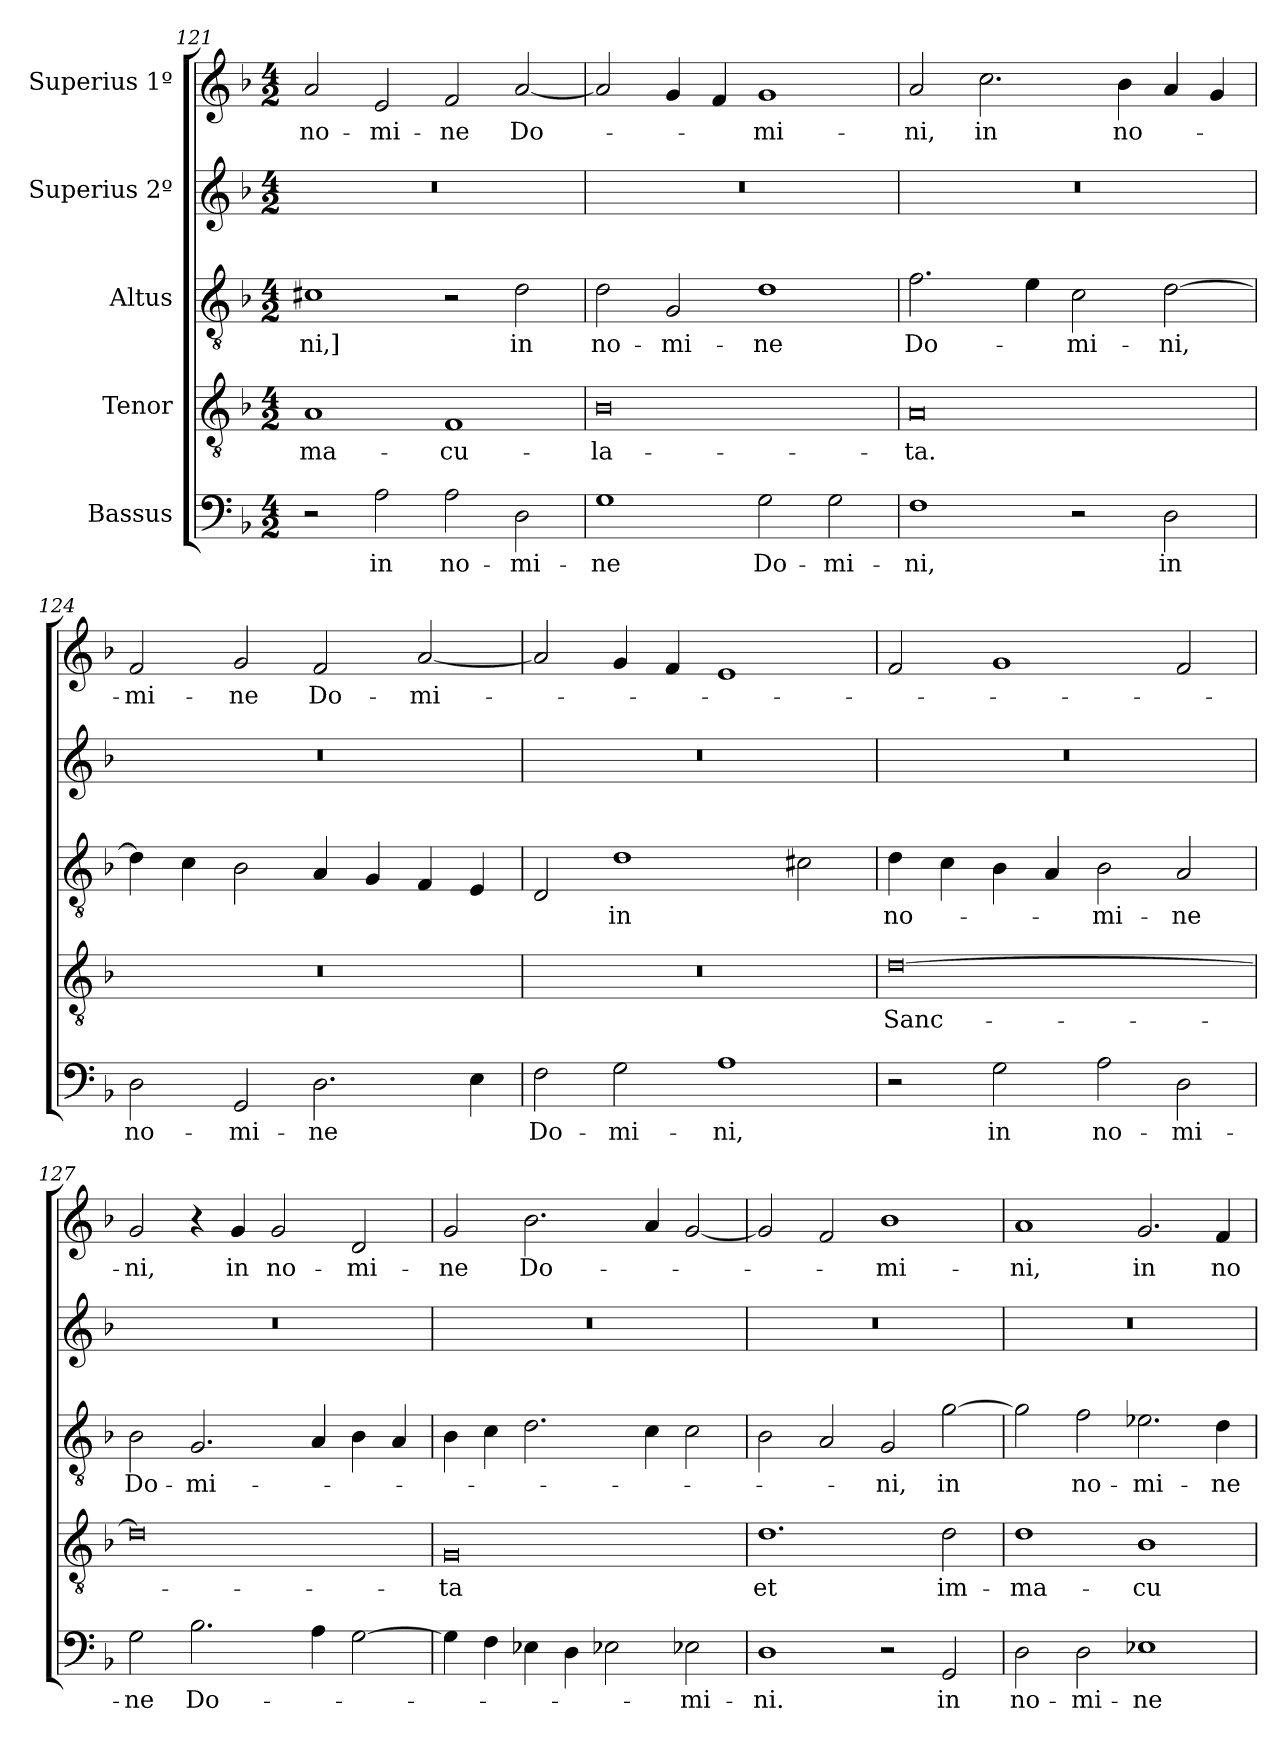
**kern	**text	**kern	**text	**kern	**text	**kern	**kern	**text
*part5	*part5	*part4	*part4	*part3	*part3	*part2	*part1	*part1
*staff5	*staff5	*staff4	*staff4	*staff3	*staff3	*staff2	*staff1	*staff1
*I"Bassus	*	*I"Tenor	*	*I"Altus	*	*I"Superius 2º	*I"Superius 1º	*
*clefF4	*	*clefGv2	*	*clefGv2	*	*clefG2	*clefG2	*
*k[b-]	*	*k[b-]	*	*k[b-]	*	*k[b-]	*k[b-]	*
*M4/2	*	*M4/2	*	*M4/2	*	*M4/2	*M4/2	*
=121	=121	=121	=121	=121	=121	=121	=121	=121
2r	.	1A/	-ma-	1c#X\	-ni,]	0r	2a/	no-
2A\	in	.	.	.	.	.	2e/	-mi-
2A\	no-	1F/	-cu-	2r	.	.	2f/	-ne
2D\	-mi-	.	.	2d\	in	.	[2a/	Do-
=122	=122	=122	=122	=122	=122	=122	=122	=122
1G\	-ne	0B-\	-la-	2d\	no-	0r	2a/]	.
.	.	.	.	2G/	-mi-	.	4g/	.
.	.	.	.	.	.	.	4f/	.
2G\	Do-	.	.	1d\	-ne	.	1g/	-mi-
2G\	-mi-	.	.	.	.	.	.	.
=123	=123	=123	=123	=123	=123	=123	=123	=123
1F\	-ni,	0A/	-ta.	2.f\	Do-	0r	2a/	-ni,
.	.	.	.	.	.	.	2.cc\	in
.	.	.	.	4e\	.	.	.	.
2r	.	.	.	2c\	-mi-	.	.	.
.	.	.	.	.	.	.	4b-\	no-
2D\	in	.	.	[2d\	-ni,	.	4a/	.
.	.	.	.	.	.	.	4g/	.
=124	=124	=124	=124	=124	=124	=124	=124	=124
2D\	no-	0r	.	4d\]	.	0r	2f/	-mi-
.	.	.	.	4c\	.	.	.	.
2GG/	-mi-	.	.	2B-\	.	.	2g/	-ne
2.D\	-ne	.	.	4A/	.	.	2f/	Do-
.	.	.	.	4G/	.	.	.	.
.	.	.	.	4F/	.	.	[2a/	-mi-
4E\	.	.	.	4E/	.	.	.	.
=125	=125	=125	=125	=125	=125	=125	=125	=125
2F\	Do-	0r	.	2D/	.	0r	2a/]	.
2G\	-mi-	.	.	1d\	in	.	4g/	.
.	.	.	.	.	.	.	4f/	.
1A\	-ni,	.	.	.	.	.	1e/	.
.	.	.	.	2c#X\	.	.	.	.
=126	=126	=126	=126	=126	=126	=126	=126	=126
2r	.	[0d\	Sanc-	4d\	no-	0r	2f/	.
.	.	.	.	4c\	.	.	.	.
2G\	in	.	.	4B-\	.	.	1g/	.
.	.	.	.	4A/	.	.	.	.
2A\	no-	.	.	2B-\	-mi-	.	.	.
2D\	-mi-	.	.	2A/	-ne	.	2f/	.
=127	=127	=127	=127	=127	=127	=127	=127	=127
2G\	-ne	0d\]	.	2B-\	Do-	0r	2g/	-ni,
2.B-\	Do-	.	.	2.G/	-mi-	.	4r	.
.	.	.	.	.	.	.	4g/	in
.	.	.	.	.	.	.	2g/	no-
4A\	.	.	.	4A/	.	.	.	.
[2G\	.	.	.	4B-\	.	.	2d/	-mi-
.	.	.	.	4A/	.	.	.	.
=128	=128	=128	=128	=128	=128	=128	=128	=128
4G\]	.	0G/	-ta	4B-\	.	0r	2g/	-ne
4F\	.	.	.	4c\	.	.	.	.
4E-X\	.	.	.	2.d\	.	.	2.b-\	Do-
4D\	.	.	.	.	.	.	.	.
2E-X\	.	.	.	.	.	.	.	.
.	.	.	.	4c\	.	.	4a/	.
2E-X\	-mi-	.	.	2c\	.	.	[2g/	.
=129	=129	=129	=129	=129	=129	=129	=129	=129
1D\	-ni.	1.d\	et	2B-\	.	0r	2g/]	.
.	.	.	.	2A/	.	.	2f/	.
2r	.	.	.	2G/	-ni,	.	1b-\	-mi-
2GG/	in	2d\	im-	[2g\	in	.	.	.
=130	=130	=130	=130	=130	=130	=130	=130	=130
2D\	no-	1d\	-ma-	2g\]	.	0r	1a/	-ni,
2D\	-mi-	.	.	2f\	no-	.	.	.
1E-X\	-ne	1B-\	-cu-	2.e-X\	-mi-	.	2.g/	in
.	.	.	.	4d\	-ne	.	4f/	no-
=	=	=	=	=	=	=	=	=
*-	*-	*-	*-	*-	*-	*-	*-	*-
